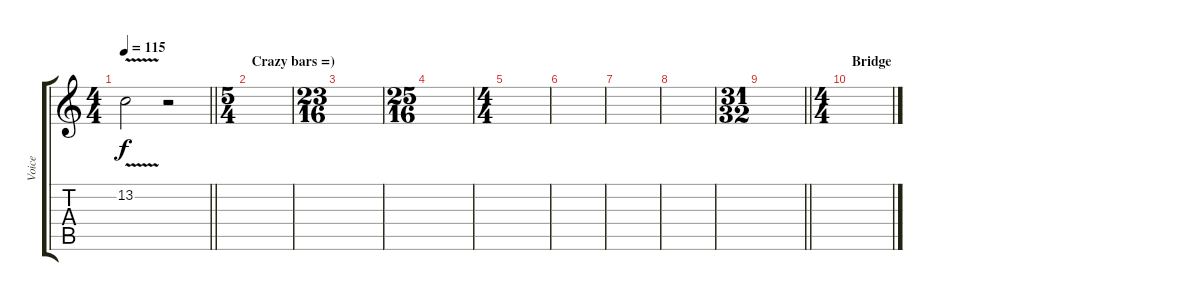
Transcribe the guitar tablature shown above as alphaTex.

\track ("Voice" "Voice") {instrument violin}
\staff {score tabs}
\tuning (E4 B3 G3 D3 A2 E2) {hide}
\ts (4 4)
\tempo 115
\clef g2
\barLineRight lightlight
\ks c
13.2{v}.2{dy f} r.2 |
\ts (5 4)
\section ("" "Crazy bars =)")
|
\ts (23 16)
|
\ts (25 16)
|
\ts (4 4)
|
|
|
|
\ts (31 32)
\barLineRight lightlight
|
\ts (4 4)
\section ("" "Bridge")
